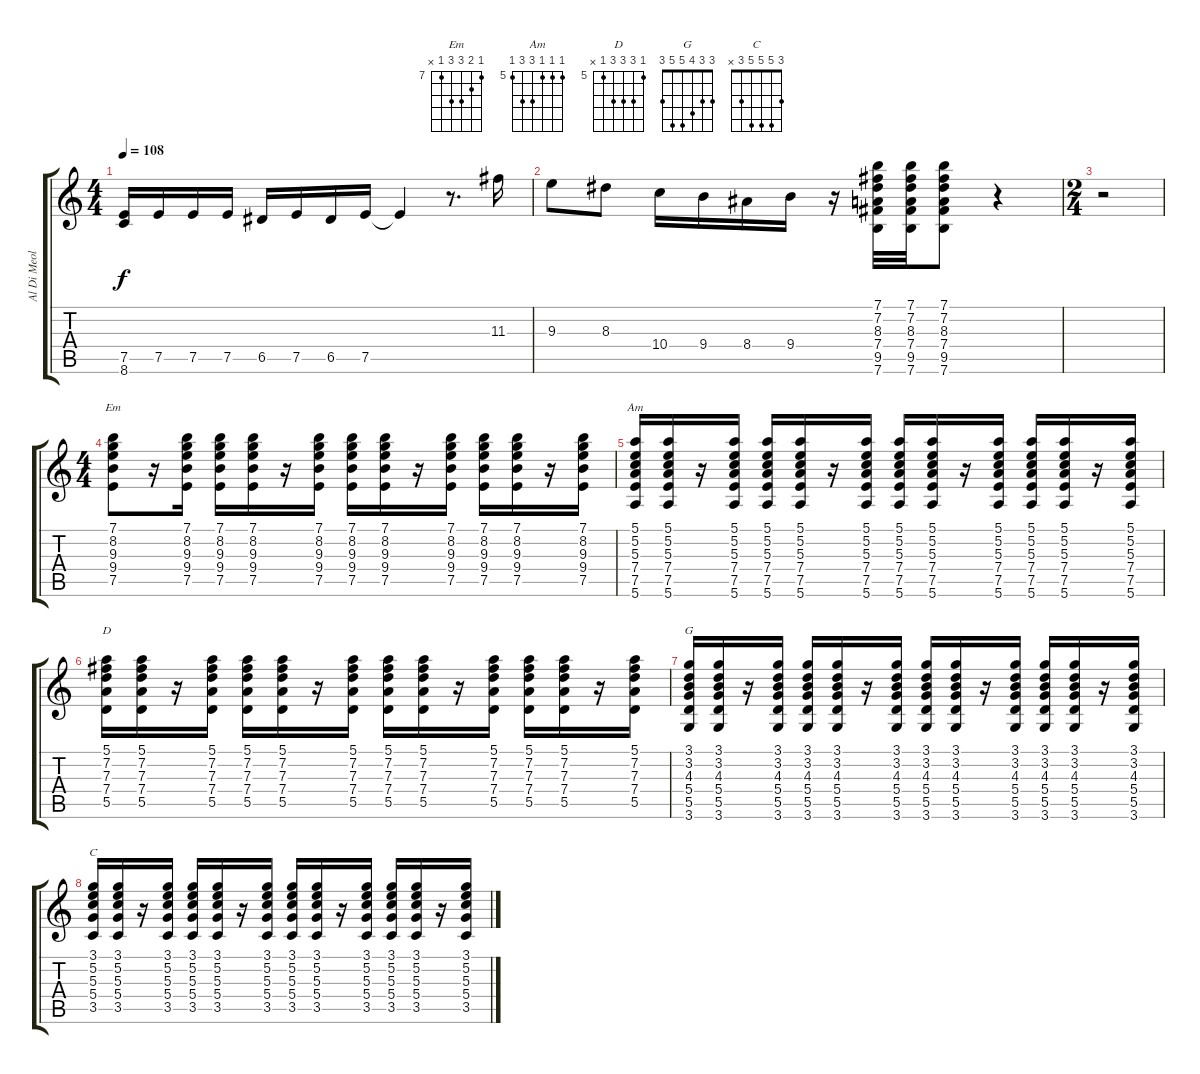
\track ("Al Di Meola" "Al Di Meol") {instrument acousticguitarnylon}
\staff {score tabs}
\tuning (E4 B3 G3 D3 A2 E2) {hide}
\chord ("Em" 7 8 9 9 7 x) {firstfret 7}
\chord ("Am" 5 5 5 7 7 5) {firstfret 5}
\chord ("D" 5 7 7 7 5 x) {firstfret 5}
\chord ("G" 3 3 4 5 5 3)
\chord ("C" 3 5 5 5 3 x)
\ts (4 4)
\tempo 108
\clef g2
\ks c
(7.5 8.6).16{dy f} 7.5.16 7.5.16 7.5.16 6.5.16 7.5.16 6.5.16 7.5.16 7.5{t}.4 r.8{d} 11.3.16 |
9.3.8 8.3.8 10.4.16 9.4.16 8.4.16 9.4.16 r.16 (7.1 7.2 8.3 7.4 9.5 7.6).32 (7.1 7.2 8.3 7.4 9.5 7.6).32 (7.1 7.2 8.3 7.4 9.5 7.6).8 r.4 |
\ts (2 4)
r.2{volume 12} |
\ts (4 4)
(7.1 8.2 9.3 9.4 7.5).8{ch "Em" volume 11} r.16 (7.1 8.2 9.3 9.4 7.5).16 (7.1 8.2 9.3 9.4 7.5).16 (7.1 8.2 9.3 9.4 7.5).16 r.16 (7.1 8.2 9.3 9.4 7.5).16 (7.1 8.2 9.3 9.4 7.5).16 (7.1 8.2 9.3 9.4 7.5).16 r.16 (7.1 8.2 9.3 9.4 7.5).16 (7.1 8.2 9.3 9.4 7.5).16 (7.1 8.2 9.3 9.4 7.5).16 r.16 (7.1 8.2 9.3 9.4 7.5).16 |
(5.1 5.2 5.3 7.4 7.5 5.6).16{ch "Am" volume 11} (5.1 5.2 5.3 7.4 7.5 5.6).16 r.16 (5.1 5.2 5.3 7.4 7.5 5.6).16 (5.1 5.2 5.3 7.4 7.5 5.6).16 (5.1 5.2 5.3 7.4 7.5 5.6).16 r.16 (5.1 5.2 5.3 7.4 7.5 5.6).16 (5.1 5.2 5.3 7.4 7.5 5.6).16 (5.1 5.2 5.3 7.4 7.5 5.6).16 r.16 (5.1 5.2 5.3 7.4 7.5 5.6).16 (5.1 5.2 5.3 7.4 7.5 5.6).16 (5.1 5.2 5.3 7.4 7.5 5.6).16 r.16 (5.1 5.2 5.3 7.4 7.5 5.6).16 |
(5.1 7.2 7.3 7.4 5.5).16{ch "D" volume 11} (5.1 7.2 7.3 7.4 5.5).16 r.16 (5.1 7.2 7.3 7.4 5.5).16 (5.1 7.2 7.3 7.4 5.5).16 (5.1 7.2 7.3 7.4 5.5).16 r.16 (5.1 7.2 7.3 7.4 5.5).16 (5.1 7.2 7.3 7.4 5.5).16 (5.1 7.2 7.3 7.4 5.5).16 r.16 (5.1 7.2 7.3 7.4 5.5).16 (5.1 7.2 7.3 7.4 5.5).16 (5.1 7.2 7.3 7.4 5.5).16 r.16 (5.1 7.2 7.3 7.4 5.5).16 |
(3.1 3.2 4.3 5.4 5.5 3.6).16{ch "G" volume 11} (3.1 3.2 4.3 5.4 5.5 3.6).16 r.16 (3.1 3.2 4.3 5.4 5.5 3.6).16 (3.1 3.2 4.3 5.4 5.5 3.6).16 (3.1 3.2 4.3 5.4 5.5 3.6).16 r.16 (3.1 3.2 4.3 5.4 5.5 3.6).16 (3.1 3.2 4.3 5.4 5.5 3.6).16 (3.1 3.2 4.3 5.4 5.5 3.6).16 r.16 (3.1 3.2 4.3 5.4 5.5 3.6).16 (3.1 3.2 4.3 5.4 5.5 3.6).16 (3.1 3.2 4.3 5.4 5.5 3.6).16 r.16 (3.1 3.2 4.3 5.4 5.5 3.6).16 |
(3.1 5.2 5.3 5.4 3.5).16{ch "C" volume 11} (3.1 5.2 5.3 5.4 3.5).16 r.16 (3.1 5.2 5.3 5.4 3.5).16 (3.1 5.2 5.3 5.4 3.5).16 (3.1 5.2 5.3 5.4 3.5).16 r.16 (3.1 5.2 5.3 5.4 3.5).16 (3.1 5.2 5.3 5.4 3.5).16 (3.1 5.2 5.3 5.4 3.5).16 r.16 (3.1 5.2 5.3 5.4 3.5).16 (3.1 5.2 5.3 5.4 3.5).16 (3.1 5.2 5.3 5.4 3.5).16 r.16 (3.1 5.2 5.3 5.4 3.5).16
